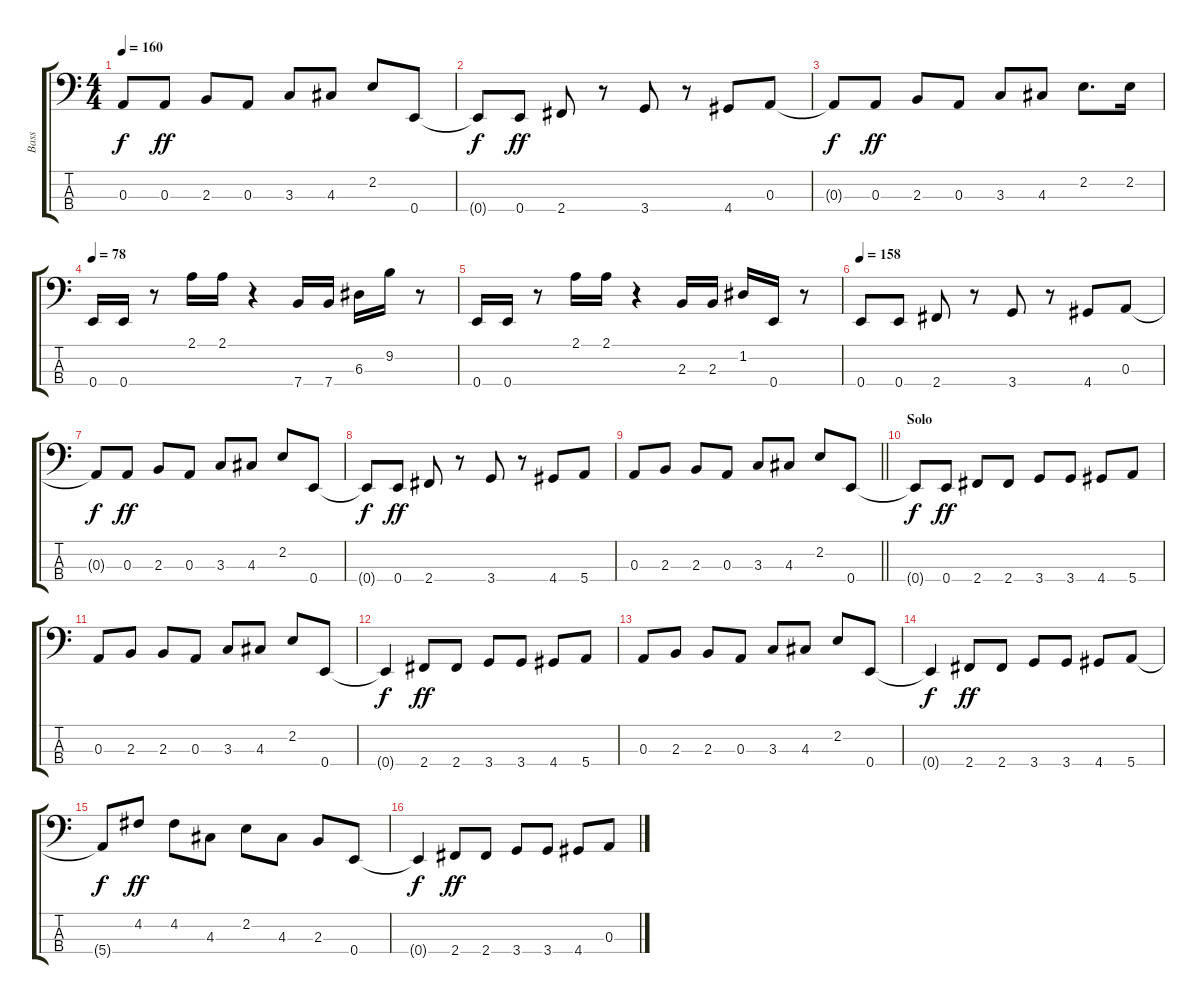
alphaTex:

\track ("Bass" "Bass") {instrument electricbassfinger}
\staff {score tabs}
\tuning (G2 D2 A1 E1) {hide}
\ts (4 4)
\tempo 160
\clef f4
\ks c
0.3{t}.8{dy f} 0.3.8{dy ff} 2.3.8 0.3.8 3.3.8 4.3.8 2.2.8 0.4.8 |
0.4{t}.8{dy f} 0.4.8{dy ff} 2.4.8 r.8 3.4.8 r.8 4.4.8 0.3.8 |
0.3{t}.8{dy f} 0.3.8{dy ff} 2.3.8 0.3.8 3.3.8 4.3.8 2.2.8{d} 2.2.16 |
\tempo 78
0.4.16 0.4.16 r.8 2.1.16 2.1.16 r.4 7.4.16 7.4.16 6.3.16 9.2.16 r.8 |
0.4.16 0.4.16 r.8 2.1.16 2.1.16 r.4 2.3.16 2.3.16 1.2.16 0.4.16 r.8 |
\tempo 158
0.4.8 0.4.8 2.4.8 r.8 3.4.8 r.8 4.4.8 0.3.8 |
0.3{t}.8{dy f} 0.3.8{dy ff} 2.3.8 0.3.8 3.3.8 4.3.8 2.2.8 0.4.8 |
0.4{t}.8{dy f} 0.4.8{dy ff} 2.4.8 r.8 3.4.8 r.8 4.4.8 5.4.8 |
\barLineRight lightlight
0.3.8 2.3.8 2.3.8 0.3.8 3.3.8 4.3.8 2.2.8 0.4.8 |
\section ("" "Solo")
0.4{t}.8{dy f} 0.4.8{dy ff} 2.4.8 2.4.8 3.4.8 3.4.8 4.4.8 5.4.8 |
0.3.8 2.3.8 2.3.8 0.3.8 3.3.8 4.3.8 2.2.8 0.4.8 |
0.4{t}.4{dy f} 2.4.8{dy ff} 2.4.8 3.4.8 3.4.8 4.4.8 5.4.8 |
0.3.8 2.3.8 2.3.8 0.3.8 3.3.8 4.3.8 2.2.8 0.4.8 |
0.4{t}.4{dy f} 2.4.8{dy ff} 2.4.8 3.4.8 3.4.8 4.4.8 5.4.8 |
5.4{t}.8{dy f} 4.2.8{dy ff} 4.2.8 4.3.8 2.2.8 4.3.8 2.3.8 0.4.8 |
0.4{t}.4{dy f} 2.4.8{dy ff} 2.4.8 3.4.8 3.4.8 4.4.8 0.3.8
